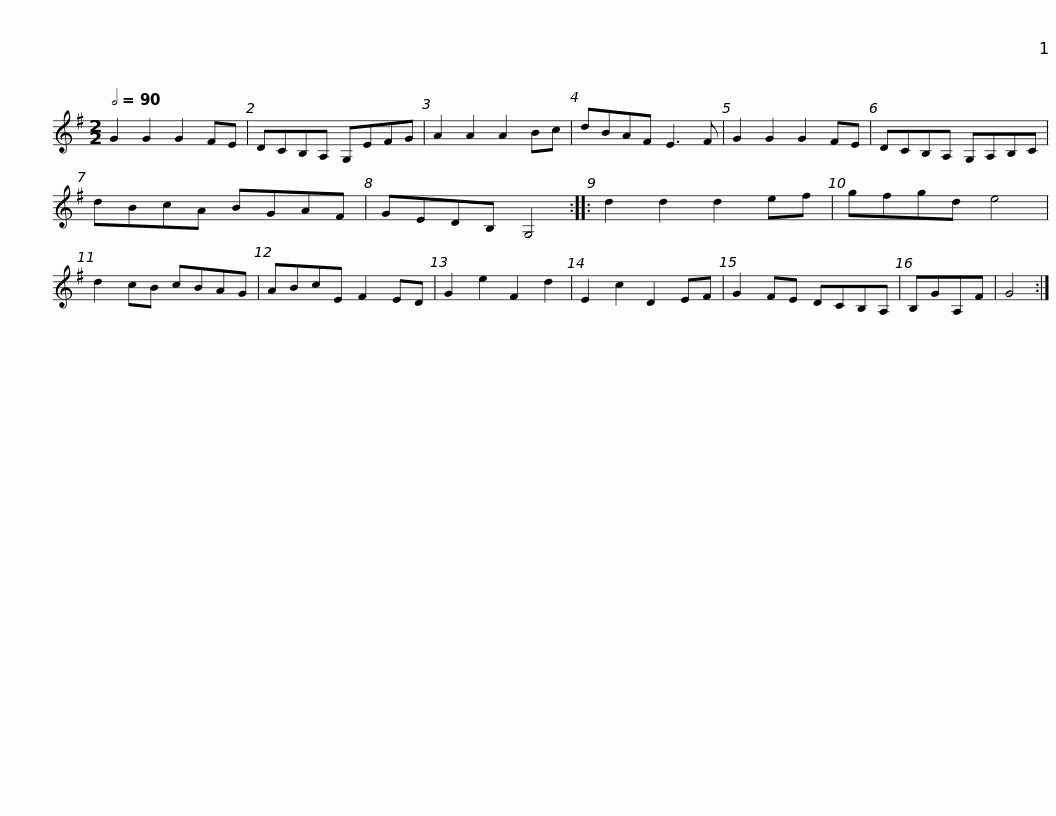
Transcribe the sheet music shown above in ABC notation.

X:1
L:1/8
Q:1/2=90
M:2/2
I:linebreak $
K:G
V:1 treble
V:1
 G2 G2 G2 FE | DCB,A, G,EFG | A2 A2 A2 Bc | dBAF E3 F | G2 G2 G2 FE | %5
 DCB,A, G,A,B,C |$ dBcA BGAF | GEDB, G,4 :: d2 d2 d2 ef | gfgd e4 | %10
 d2 cB cBAG | ABcE F2 ED | G2 e2 F2 d2 |$ E2 c2 D2 EF | G2 FE DCB,A, | %15
 B,GA,F | G4 :| %17
